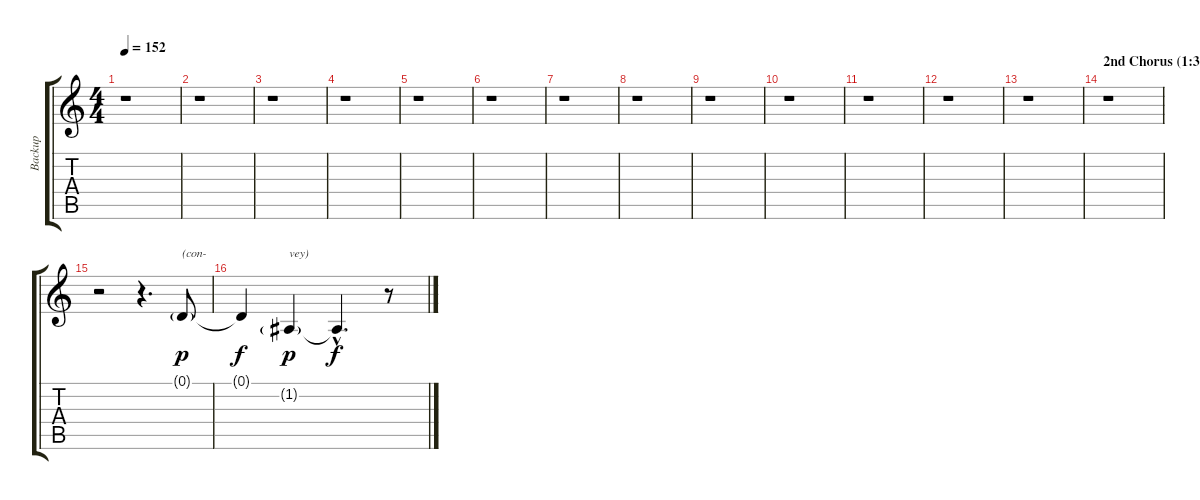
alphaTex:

\track ("Backup" "Backup") {instrument viola}
\staff {score tabs}
\tuning (D4 A3 F3 C3 G2 C2) {hide}
\ts (4 4)
\tempo 152
\clef g2
\ks c
r.1{dy f} |
r.1 |
r.1 |
r.1 |
r.1 |
r.1 |
r.1 |
r.1 |
r.1 |
r.1 |
r.1 |
r.1 |
r.1 |
\section ("" "2nd Chorus (1:35)")
r.1 |
r.2 r.4{d} 0.1{g}.8{txt "(con-" dy p instrument viola} |
0.1{t}.4{dy f} 1.2{g}.4{txt "vey)" dy p} 1.2{hac t}.4{d dy f} r.8
